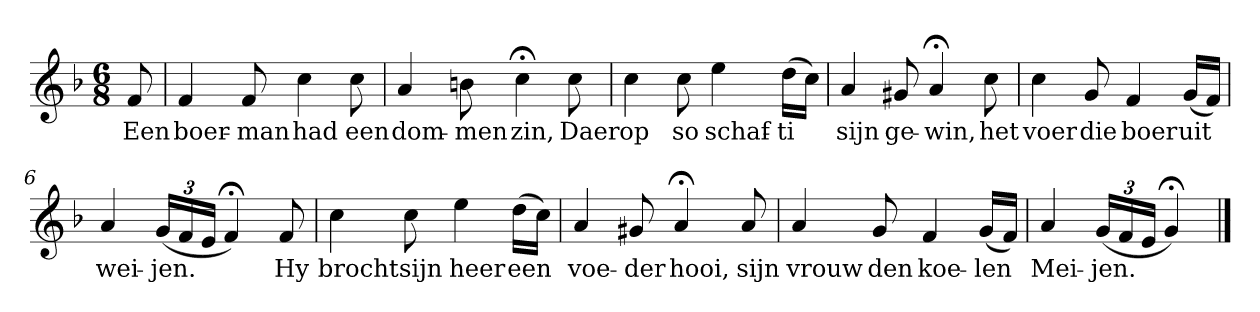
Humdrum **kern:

**kern	**text
*part1	*part1
*staff1	*staff1
*k[b-]	*
*F:	*
*M6/8	*
*MM120	*
=	=
8f	Een
=1	=1
4f	boer-
8f	-man
4cc	had
8cc	een
=2	=2
4a	dom-
8bn	-men
4cc;<	zin,
8cc	Daer
=3	=3
4cc	op
8cc	so
4ee	schaf-
(16ddLL	-ti
16ccJJ)	.
=4	=4
4a	sijn
8g#X	ge-
4a;<	-win,
8cc	het
=5	=5
4cc	voer
8g	die
4f	boer
(16gLL	uit
16fJJ)	.
=6	=6
4a	wei-
(24gLL	-jen.
24f	.
24eJJ	.
4f;<)	.
8f	Hy
=7	=7
4cc	brocht
8cc	sijn
4ee	heer
(16ddLL	een
16ccJJ)	.
=8	=8
4a	voe-
8g#X	-der
4a;<	hooi,
8a	sijn
=9	=9
4a	vrouw
8g	den
4f	koe-
(16gLL	-len
16fJJ)	.
=10	=10
4a	Mei-
(24gLL	-jen.
24f	.
24eJJ	.
4g;<)	.
==	==
*-	*-
